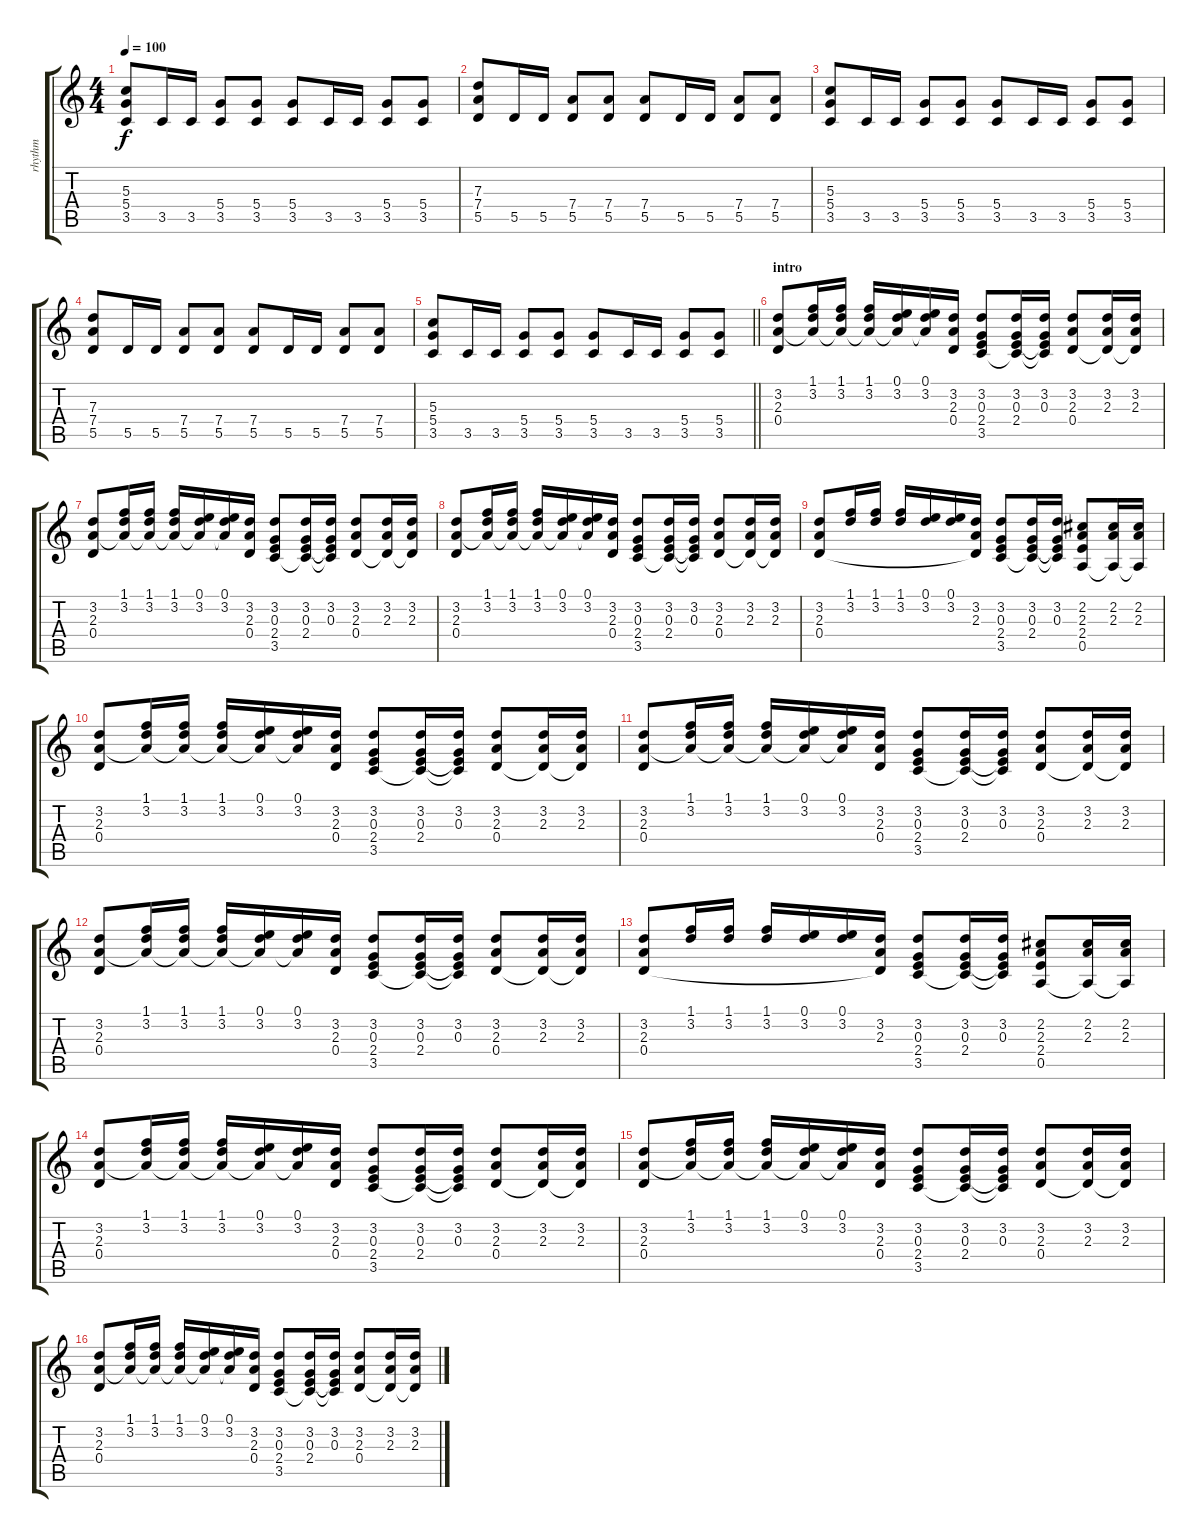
\track ("rhythm" "rhythm") {instrument acousticguitarsteel}
\staff {score tabs}
\tuning (E4 B3 G3 D3 A2 E2) {hide}
\ts (4 4)
\tempo 100
\clef g2
\ks c
(5.3 5.4 3.5).8{dy f} 3.5.16 3.5.16 (5.4 3.5).8 (5.4 3.5).8 (5.4 3.5).8 3.5.16 3.5.16 (5.4 3.5).8 (5.4 3.5).8 |
(7.3 7.4 5.5).8 5.5.16 5.5.16 (7.4 5.5).8 (7.4 5.5).8 (7.4 5.5).8 5.5.16 5.5.16 (7.4 5.5).8 (7.4 5.5).8 |
(5.3 5.4 3.5).8 3.5.16 3.5.16 (5.4 3.5).8 (5.4 3.5).8 (5.4 3.5).8 3.5.16 3.5.16 (5.4 3.5).8 (5.4 3.5).8 |
(7.3 7.4 5.5).8 5.5.16 5.5.16 (7.4 5.5).8 (7.4 5.5).8 (7.4 5.5).8 5.5.16 5.5.16 (7.4 5.5).8 (7.4 5.5).8 |
\barLineRight lightlight
(5.3 5.4 3.5).8 3.5.16 3.5.16 (5.4 3.5).8 (5.4 3.5).8 (5.4 3.5).8 3.5.16 3.5.16 (5.4 3.5).8 (5.4 3.5).8 |
\section ("" "intro")
(3.2 2.3 0.4).8{volume 10 instrument acousticguitarsteel} (1.1 3.2 2.3{t}).16 (1.1 3.2 2.3{t}).16 (1.1 3.2 2.3{t}).16 (0.1 3.2 2.3{t}).16 (0.1 3.2 2.3{t}).16 (3.2 2.3 0.4).16 (3.2 0.3 2.4 3.5).8 (3.2 0.3 2.4 3.5{t}).16 (3.2 0.3 2.4{t} 3.5{t}).16 (3.2 2.3 0.4).8 (3.2 2.3 0.4{t}).16 (3.2 2.3 0.4{t}).16 |
(3.2 2.3 0.4).8 (1.1 3.2 2.3{t}).16 (1.1 3.2 2.3{t}).16 (1.1 3.2 2.3{t}).16 (0.1 3.2 2.3{t}).16 (0.1 3.2 2.3{t}).16 (3.2 2.3 0.4).16 (3.2 0.3 2.4 3.5).8 (3.2 0.3 2.4 3.5{t}).16 (3.2 0.3 2.4{t} 3.5{t}).16 (3.2 2.3 0.4).8 (3.2 2.3 0.4{t}).16 (3.2 2.3 0.4{t}).16 |
(3.2 2.3 0.4).8 (1.1 3.2 2.3{t}).16 (1.1 3.2 2.3{t}).16 (1.1 3.2 2.3{t}).16 (0.1 3.2 2.3{t}).16 (0.1 3.2 2.3{t}).16 (3.2 2.3 0.4).16 (3.2 0.3 2.4 3.5).8 (3.2 0.3 2.4 3.5{t}).16 (3.2 0.3 2.4{t} 3.5{t}).16 (3.2 2.3 0.4).8 (3.2 2.3 0.4{t}).16 (3.2 2.3 0.4{t}).16 |
(3.2 2.3 0.4).8 (1.1 3.2).16 (1.1 3.2).16 (1.1 3.2).16 (0.1 3.2).16 (0.1 3.2).16 (3.2 2.3 0.4{t}).16 (3.2 0.3 2.4 3.5).8 (3.2 0.3 2.4 3.5{t}).16 (3.2 0.3 2.4{t} 3.5{t}).16 (2.2 2.3 2.4 0.5).8 (2.2 2.3 0.5{t}).16 (2.2 2.3 0.5{t}).16 |
(3.2 2.3 0.4).8 (1.1 3.2 2.3{t}).16 (1.1 3.2 2.3{t}).16 (1.1 3.2 2.3{t}).16 (0.1 3.2 2.3{t}).16 (0.1 3.2 2.3{t}).16 (3.2 2.3 0.4).16 (3.2 0.3 2.4 3.5).8 (3.2 0.3 2.4 3.5{t}).16 (3.2 0.3 2.4{t} 3.5{t}).16 (3.2 2.3 0.4).8 (3.2 2.3 0.4{t}).16 (3.2 2.3 0.4{t}).16 |
(3.2 2.3 0.4).8 (1.1 3.2 2.3{t}).16 (1.1 3.2 2.3{t}).16 (1.1 3.2 2.3{t}).16 (0.1 3.2 2.3{t}).16 (0.1 3.2 2.3{t}).16 (3.2 2.3 0.4).16 (3.2 0.3 2.4 3.5).8 (3.2 0.3 2.4 3.5{t}).16 (3.2 0.3 2.4{t} 3.5{t}).16 (3.2 2.3 0.4).8 (3.2 2.3 0.4{t}).16 (3.2 2.3 0.4{t}).16 |
(3.2 2.3 0.4).8 (1.1 3.2 2.3{t}).16 (1.1 3.2 2.3{t}).16 (1.1 3.2 2.3{t}).16 (0.1 3.2 2.3{t}).16 (0.1 3.2 2.3{t}).16 (3.2 2.3 0.4).16 (3.2 0.3 2.4 3.5).8 (3.2 0.3 2.4 3.5{t}).16 (3.2 0.3 2.4{t} 3.5{t}).16 (3.2 2.3 0.4).8 (3.2 2.3 0.4{t}).16 (3.2 2.3 0.4{t}).16 |
(3.2 2.3 0.4).8 (1.1 3.2).16 (1.1 3.2).16 (1.1 3.2).16 (0.1 3.2).16 (0.1 3.2).16 (3.2 2.3 0.4{t}).16 (3.2 0.3 2.4 3.5).8 (3.2 0.3 2.4 3.5{t}).16 (3.2 0.3 2.4{t} 3.5{t}).16 (2.2 2.3 2.4 0.5).8 (2.2 2.3 0.5{t}).16 (2.2 2.3 0.5{t}).16 |
(3.2 2.3 0.4).8 (1.1 3.2 2.3{t}).16 (1.1 3.2 2.3{t}).16 (1.1 3.2 2.3{t}).16 (0.1 3.2 2.3{t}).16 (0.1 3.2 2.3{t}).16 (3.2 2.3 0.4).16 (3.2 0.3 2.4 3.5).8 (3.2 0.3 2.4 3.5{t}).16 (3.2 0.3 2.4{t} 3.5{t}).16 (3.2 2.3 0.4).8 (3.2 2.3 0.4{t}).16 (3.2 2.3 0.4{t}).16 |
(3.2 2.3 0.4).8 (1.1 3.2 2.3{t}).16 (1.1 3.2 2.3{t}).16 (1.1 3.2 2.3{t}).16 (0.1 3.2 2.3{t}).16 (0.1 3.2 2.3{t}).16 (3.2 2.3 0.4).16 (3.2 0.3 2.4 3.5).8 (3.2 0.3 2.4 3.5{t}).16 (3.2 0.3 2.4{t} 3.5{t}).16 (3.2 2.3 0.4).8 (3.2 2.3 0.4{t}).16 (3.2 2.3 0.4{t}).16 |
(3.2 2.3 0.4).8 (1.1 3.2 2.3{t}).16 (1.1 3.2 2.3{t}).16 (1.1 3.2 2.3{t}).16 (0.1 3.2 2.3{t}).16 (0.1 3.2 2.3{t}).16 (3.2 2.3 0.4).16 (3.2 0.3 2.4 3.5).8 (3.2 0.3 2.4 3.5{t}).16 (3.2 0.3 2.4{t} 3.5{t}).16 (3.2 2.3 0.4).8 (3.2 2.3 0.4{t}).16 (3.2 2.3 0.4{t}).16
